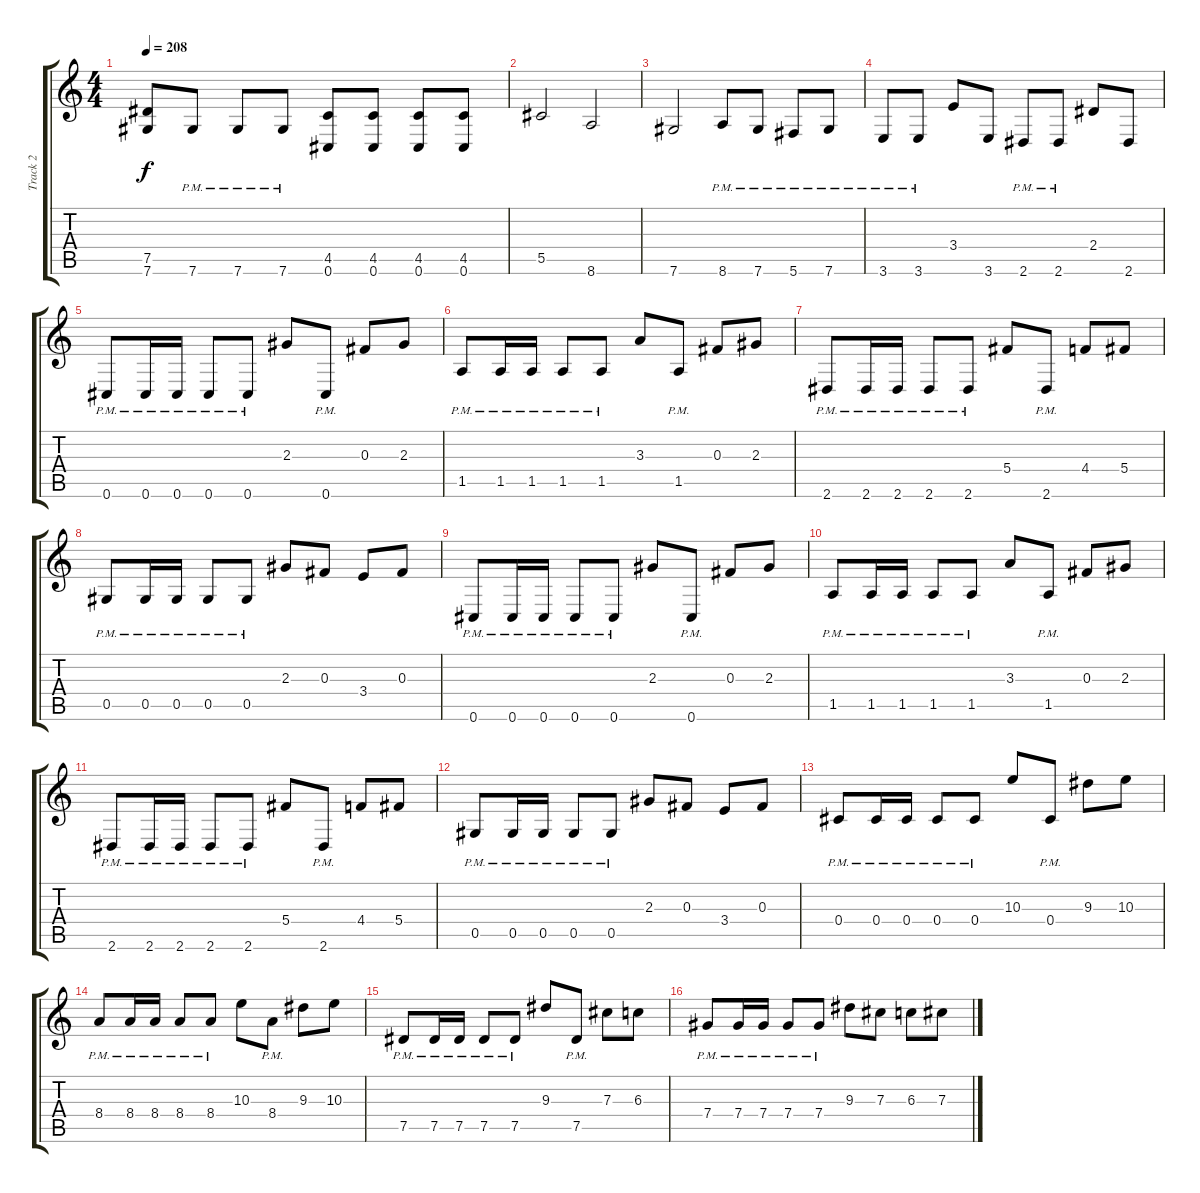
\track ("Track 2" "Track 2") {instrument distortionguitar}
\staff {score tabs}
\tuning (Eb4 Bb3 Gb3 Db3 Ab2 Db2) {hide}
\ts (4 4)
\tempo 208
\clef g2
\ks c
(7.5 7.6).8{dy f} 7.6{pm}.8 7.6{pm}.8 7.6{pm}.8 (4.5 0.6).8 (4.5 0.6).8 (4.5 0.6).8 (4.5 0.6).8 |
5.5.2 8.6.2 |
7.6.2 8.6{pm}.8 7.6{pm}.8 5.6{pm}.8 7.6{pm}.8 |
3.6{pm}.8 3.6{pm}.8 3.4.8 3.6.8 2.6{pm}.8 2.6{pm}.8 2.4.8 2.6.8 |
0.6{pm}.8 0.6{pm}.16 0.6{pm}.16 0.6{pm}.8 0.6{pm}.8 2.3.8 0.6{pm}.8 0.3.8 2.3.8 |
1.5{pm}.8 1.5{pm}.16 1.5{pm}.16 1.5{pm}.8 1.5{pm}.8 3.3.8 1.5{pm}.8 0.3.8 2.3.8 |
2.6{pm}.8 2.6{pm}.16 2.6{pm}.16 2.6{pm}.8 2.6{pm}.8 5.4.8 2.6{pm}.8 4.4.8 5.4.8 |
0.5{pm}.8 0.5{pm}.16 0.5{pm}.16 0.5{pm}.8 0.5{pm}.8 2.3.8 0.3.8 3.4.8 0.3.8 |
0.6{pm}.8 0.6{pm}.16 0.6{pm}.16 0.6{pm}.8 0.6{pm}.8 2.3.8 0.6{pm}.8 0.3.8 2.3.8 |
1.5{pm}.8 1.5{pm}.16 1.5{pm}.16 1.5{pm}.8 1.5{pm}.8 3.3.8 1.5{pm}.8 0.3.8 2.3.8 |
2.6{pm}.8 2.6{pm}.16 2.6{pm}.16 2.6{pm}.8 2.6{pm}.8 5.4.8 2.6{pm}.8 4.4.8 5.4.8 |
0.5{pm}.8 0.5{pm}.16 0.5{pm}.16 0.5{pm}.8 0.5{pm}.8 2.3.8 0.3.8 3.4.8 0.3.8 |
0.4{pm}.8 0.4{pm}.16 0.4{pm}.16 0.4{pm}.8 0.4{pm}.8 10.3.8 0.4{pm}.8 9.3.8 10.3.8 |
8.4{pm}.8 8.4{pm}.16 8.4{pm}.16 8.4{pm}.8 8.4{pm}.8 10.3.8 8.4{pm}.8 9.3.8 10.3.8 |
7.5{pm}.8 7.5{pm}.16 7.5{pm}.16 7.5{pm}.8 7.5{pm}.8 9.3.8 7.5{pm}.8 7.3.8 6.3.8 |
7.4{pm}.8 7.4{pm}.16 7.4{pm}.16 7.4{pm}.8 7.4{pm}.8 9.3.8 7.3.8 6.3.8 7.3.8
